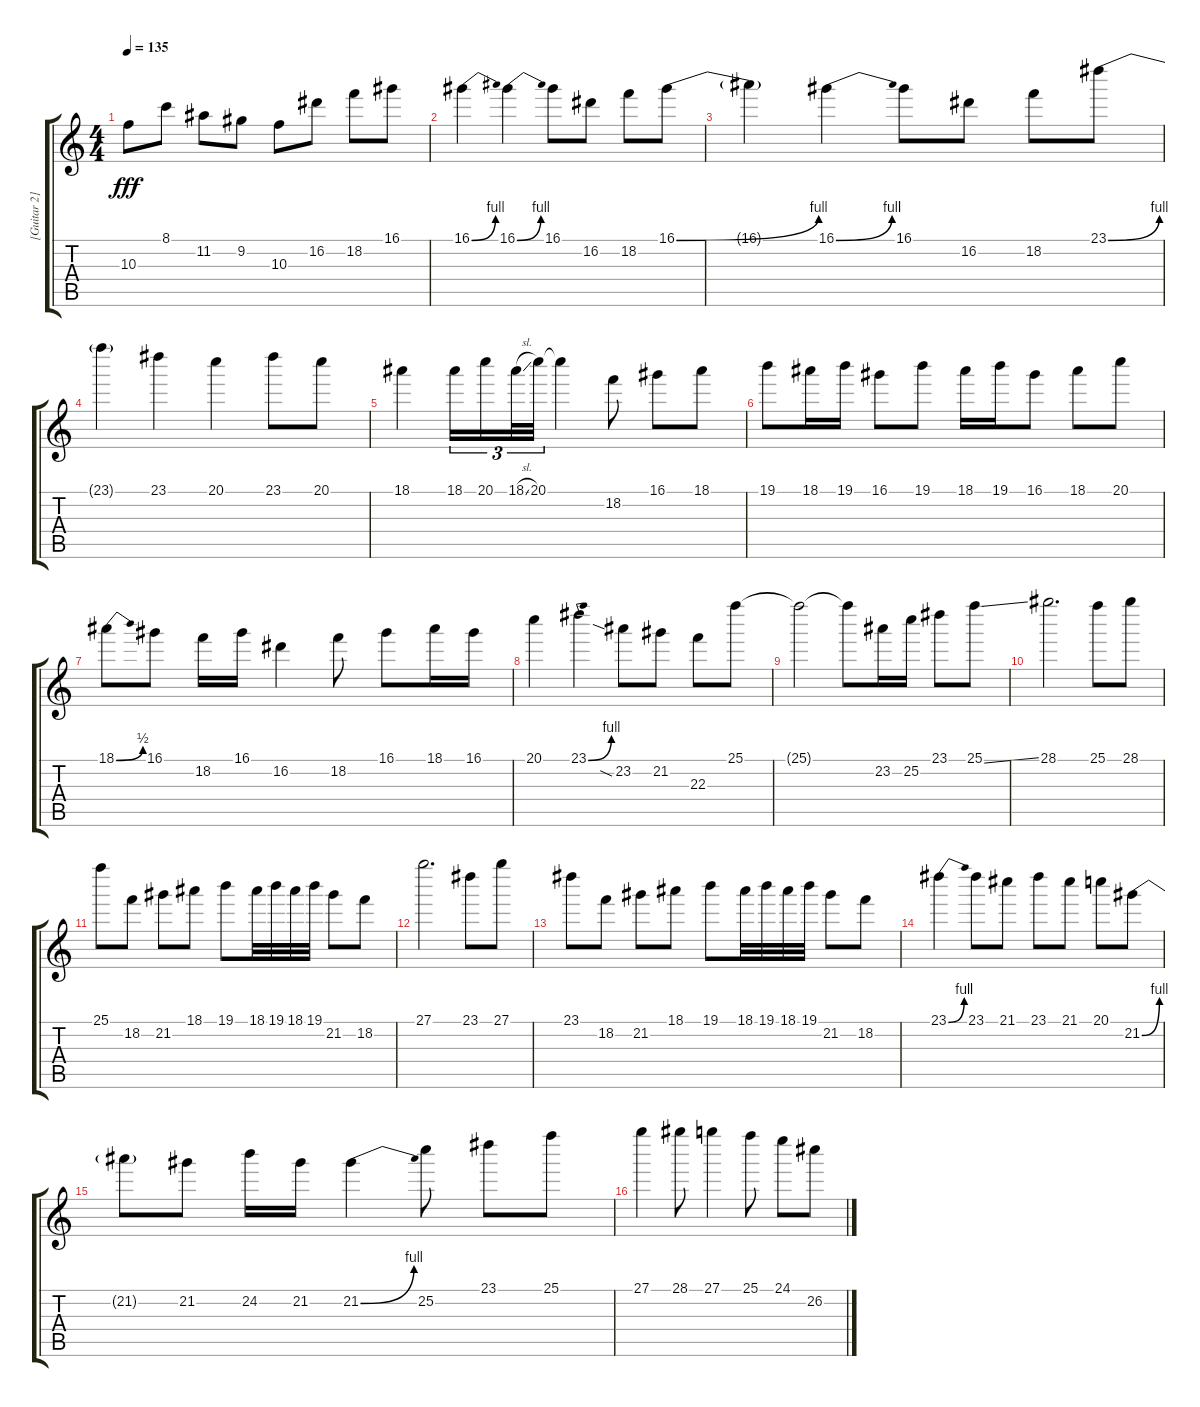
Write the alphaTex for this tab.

\track ("[Guitar 2]" "[Guitar 2]") {instrument overdrivenguitar}
\staff {score tabs}
\tuning (E4 B3 G3 D3 A2 E2) {hide}
\ts (4 4)
\tempo 135
\clef g2
\ks c
10.3.8{dy fff} 8.1.8 11.2.8 9.2.8 10.3.8 16.2.8 18.2.8 16.1.8 |
16.1{be (bend 0 0 60 4)}.4 16.1{be (bend 0 0 60 4)}.4 16.1.8 16.2.8 18.2.8 16.1{be (bend 0 0 60 4)}.8 |
16.1{t}.4 16.1{be (bend 0 0 60 4)}.4 16.1.8 16.2.8 18.2.8 23.1{be (bend 0 0 60 4)}.8 |
23.1{t}.4 23.1.4 20.1.4 23.1.8 20.1.8 |
18.1.4 18.1.16{tu (3 2)} 20.1.16{tu (3 2)} 18.1{sl}.32{tu (3 2)} 20.1.32{tu (3 2)} 20.1{t}.4 18.2.8 16.1.8 18.1.8 |
19.1.8 18.1.16 19.1.16 16.1.8 19.1.8 18.1.16 19.1.16 16.1.8 18.1.8 20.1.8 |
18.1{be (bend 0 0 60 2)}.8 16.1.8 18.2.16 16.1.16 16.2.4 18.2.8 16.1.8 18.1.16 16.1.16 |
20.1.4 23.1{be (bend 0 0 60 4)}.4 23.2{sia}.8 21.2.8 22.3.8 25.1.8 |
25.1{t}.2 25.1{t}.8 23.2.16 25.2.16 23.1.8 25.1{ss}.8 |
28.1.2{d} 25.1.8 28.1.8 |
25.1.8 18.2.8 21.2.8 18.1.8 19.1.8 18.1.32 19.1.32 18.1.32 19.1.32 21.2.8 18.2.8 |
27.1.2{d} 23.1.8 27.1.8 |
23.1.8 18.2.8 21.2.8 18.1.8 19.1.8 18.1.32 19.1.32 18.1.32 19.1.32 21.2.8 18.2.8 |
23.1{be (bend 0 0 60 4)}.4 23.1.8 21.1.8 23.1.8 21.1.8 20.1.8 21.2{be (bend 0 0 60 4)}.8 |
21.2{t}.8 21.2.8 24.2.16 21.2.16 21.2{be (bend 0 0 60 4)}.4 25.2.8 23.1.8 25.1.8 |
27.1.4 28.1.8 27.1.4 25.1.8 24.1.8 26.2.8
